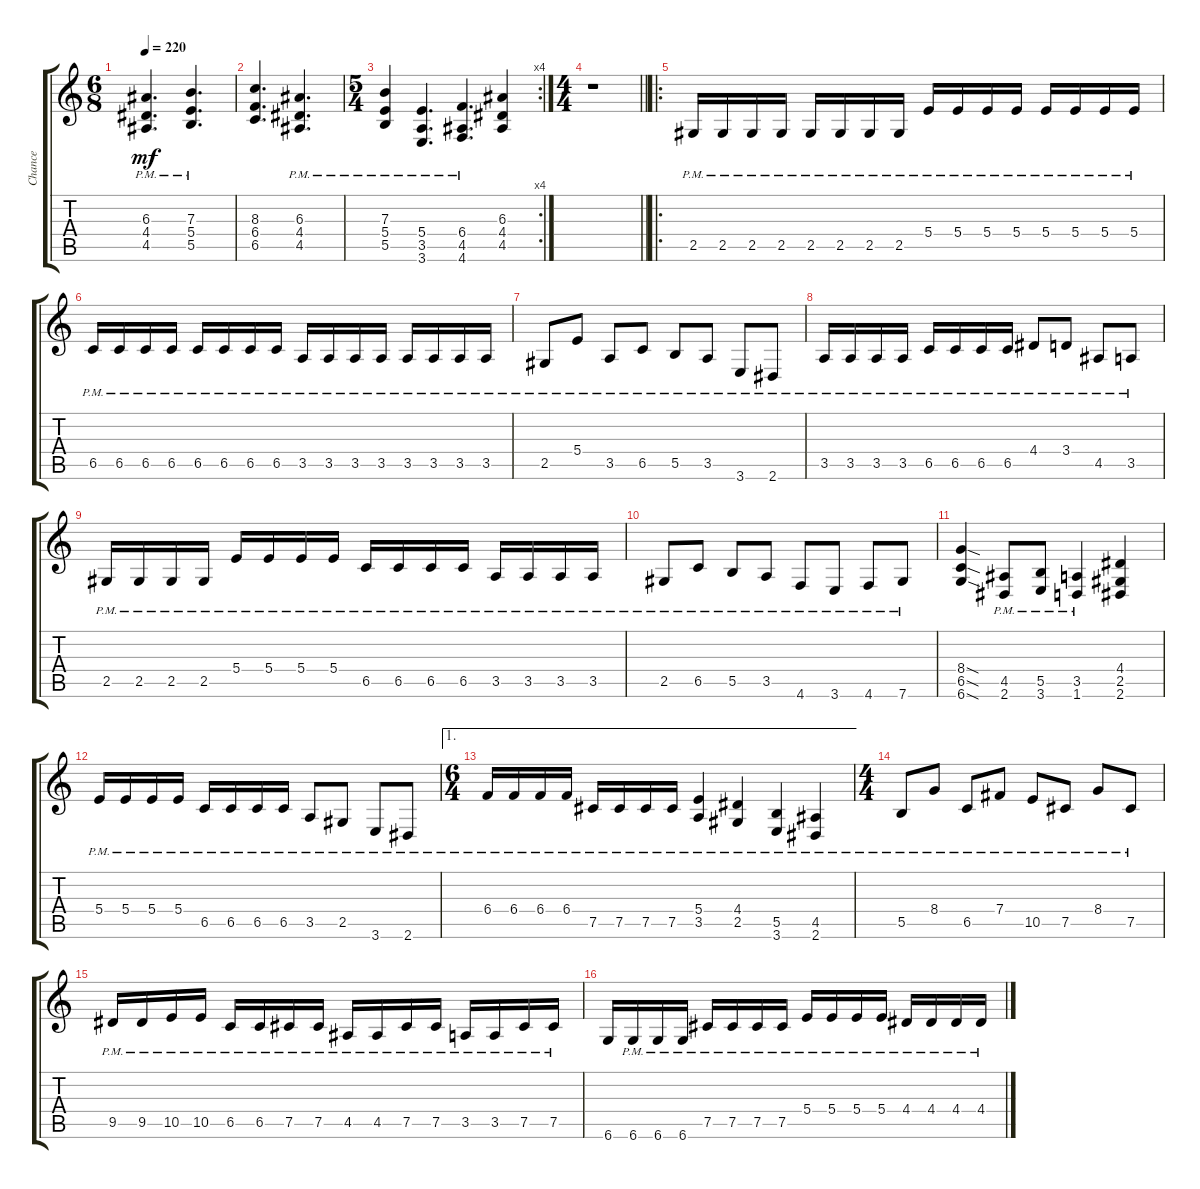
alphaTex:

\track ("Chance" "Chance") {instrument distortionguitar}
\staff {score tabs}
\tuning (Db4 Ab3 E3 B2 Gb2 Db2) {hide}
\ts (6 8)
\tempo 220
\clef g2
\ks c
(6.3{pm} 4.4{pm} 4.5{pm}).4{d dy mf} (7.3{pm} 5.4{pm} 5.5{pm}).4{d} |
(8.3 6.4 6.5).4{d} (6.3{pm} 4.4{pm} 4.5{pm}).4{d} |
\rc 4
\ts (5 4)
(7.3{pm} 5.4{pm} 5.5{pm}).4 (5.4{pm} 3.5{pm} 3.6{pm}).4{d} (6.4{pm} 4.5{pm} 4.6{pm}).4{d} (6.3 4.4 4.5).4 |
\ts (4 4)
\barLineRight lightlight
r.1 |
\ro
\section ("" "")
2.5{pm}.16 2.5{pm}.16 2.5{pm}.16 2.5{pm}.16 2.5{pm}.16 2.5{pm}.16 2.5{pm}.16 2.5{pm}.16 5.4{pm}.16 5.4{pm}.16 5.4{pm}.16 5.4{pm}.16 5.4{pm}.16 5.4{pm}.16 5.4{pm}.16 5.4{pm}.16 |
6.5{pm}.16 6.5{pm}.16 6.5{pm}.16 6.5{pm}.16 6.5{pm}.16 6.5{pm}.16 6.5{pm}.16 6.5{pm}.16 3.5{pm}.16 3.5{pm}.16 3.5{pm}.16 3.5{pm}.16 3.5{pm}.16 3.5{pm}.16 3.5{pm}.16 3.5{pm}.16 |
2.5{pm}.8 5.4{pm}.8 3.5{pm}.8 6.5{pm}.8 5.5{pm}.8 3.5{pm}.8 3.6{pm}.8 2.6{pm}.8 |
3.5{pm}.16 3.5{pm}.16 3.5{pm}.16 3.5{pm}.16 6.5{pm}.16 6.5{pm}.16 6.5{pm}.16 6.5{pm}.16 4.4{pm}.8 3.4{pm}.8 4.5{pm}.8 3.5{pm}.8 |
2.5{pm}.16 2.5{pm}.16 2.5{pm}.16 2.5{pm}.16 5.4{pm}.16 5.4{pm}.16 5.4{pm}.16 5.4{pm}.16 6.5{pm}.16 6.5{pm}.16 6.5{pm}.16 6.5{pm}.16 3.5{pm}.16 3.5{pm}.16 3.5{pm}.16 3.5{pm}.16 |
2.5{pm}.8 6.5{pm}.8 5.5{pm}.8 3.5{pm}.8 4.6{pm}.8 3.6{pm}.8 4.6{pm}.8 7.6{pm}.8 |
(8.4{sod} 6.5{sod} 6.6{sod}).4 (4.5{pm} 2.6{pm}).8 (5.5{pm} 3.6{pm}).8 (3.5{pm} 1.6{pm}).4 (4.4 2.5 2.6).4 |
5.4{pm}.16 5.4{pm}.16 5.4{pm}.16 5.4{pm}.16 6.5{pm}.16 6.5{pm}.16 6.5{pm}.16 6.5{pm}.16 3.5{pm}.8 2.5{pm}.8 3.6{pm}.8 2.6{pm}.8 |
\ae 1
\ts (6 4)
6.4{pm}.16 6.4{pm}.16 6.4{pm}.16 6.4{pm}.16 7.5{pm}.16 7.5{pm}.16 7.5{pm}.16 7.5{pm}.16 (5.4{pm} 3.5{pm}).4 (4.4{pm} 2.5{pm}).4 (5.5{pm} 3.6{pm}).4 (4.5{pm} 2.6{pm}).4 |
\ts (4 4)
5.5{pm}.8 8.4{pm}.8 6.5{pm}.8 7.4{pm}.8 10.5{pm}.8 7.5{pm}.8 8.4{pm}.8 7.5{pm}.8 |
9.5{pm}.16 9.5{pm}.16 10.5{pm}.16 10.5{pm}.16 6.5{pm}.16 6.5{pm}.16 7.5{pm}.16 7.5{pm}.16 4.5{pm}.16 4.5{pm}.16 7.5{pm}.16 7.5{pm}.16 3.5{pm}.16 3.5{pm}.16 7.5{pm}.16 7.5{pm}.16 |
6.6.16 6.6{pm}.16 6.6{pm}.16 6.6{pm}.16 7.5{pm}.16 7.5{pm}.16 7.5{pm}.16 7.5{pm}.16 5.4{pm}.16 5.4{pm}.16 5.4{pm}.16 5.4{pm}.16 4.4{pm}.16 4.4{pm}.16 4.4{pm}.16 4.4{pm}.16
